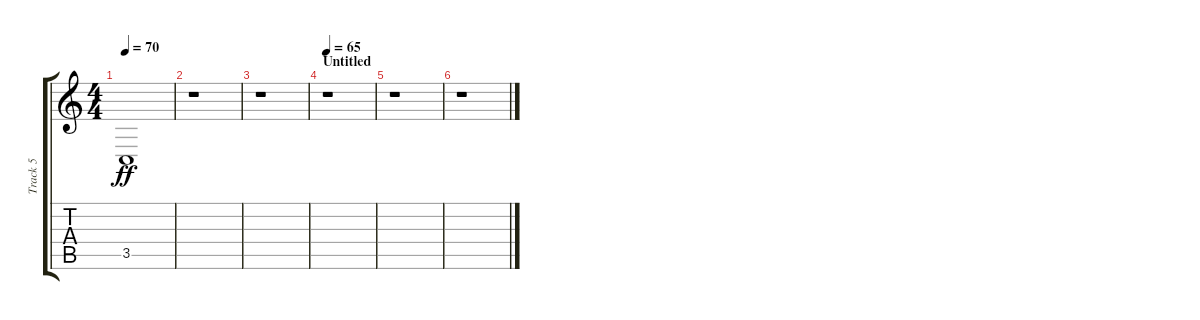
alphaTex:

\track ("Track 5" "Track 5") {instrument cello}
\staff {score tabs}
\tuning (E4 B3 G3 D3 A2 E2) {hide}
\ts (4 4)
\tempo 70
\clef g2
\ks c
3.5{t}.1{dy ff} |
r.1 |
r.1 |
\section ("" "Untitled")
\tempo 65
r.1 |
r.1 |
r.1
